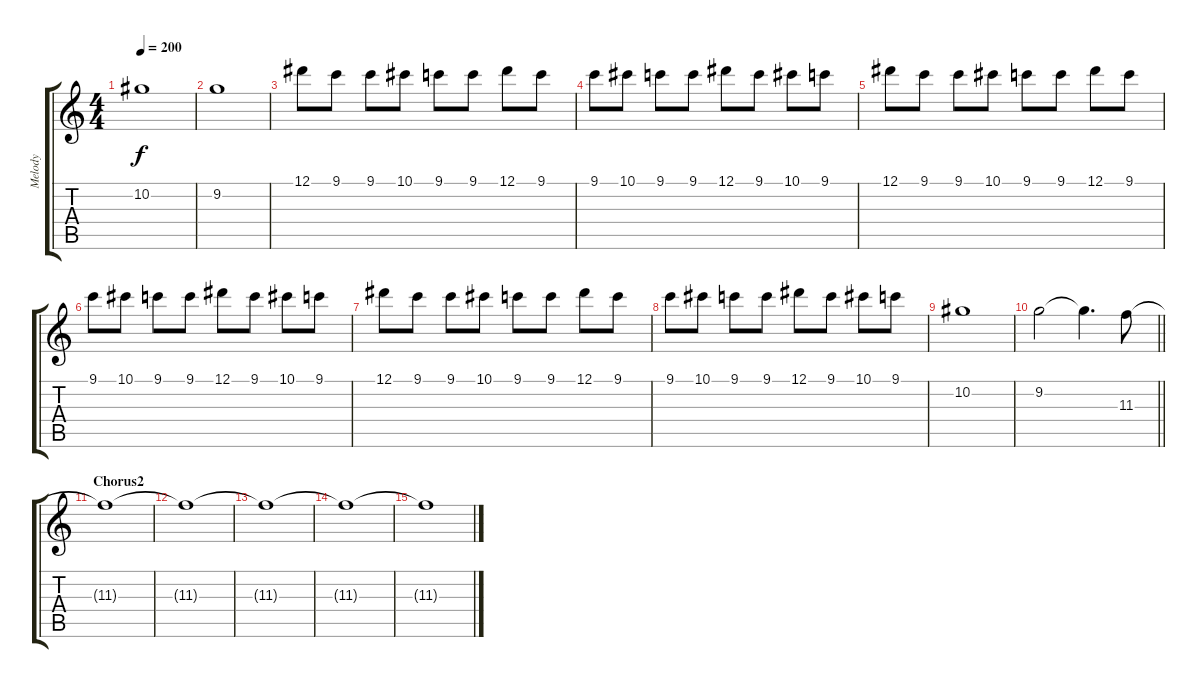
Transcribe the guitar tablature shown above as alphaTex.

\track ("Melody" "Melody") {instrument distortionguitar}
\staff {score tabs}
\tuning (Eb4 Bb3 Gb3 Db3 Ab2 Db2) {hide}
\ts (4 4)
\tempo 200
\clef g2
\ks c
10.2.1{dy f} |
9.2.1 |
12.1.8 9.1.8 9.1.8 10.1.8 9.1.8 9.1.8 12.1.8 9.1.8 |
9.1.8 10.1.8 9.1.8 9.1.8 12.1.8 9.1.8 10.1.8 9.1.8 |
12.1.8 9.1.8 9.1.8 10.1.8 9.1.8 9.1.8 12.1.8 9.1.8 |
9.1.8 10.1.8 9.1.8 9.1.8 12.1.8 9.1.8 10.1.8 9.1.8 |
12.1.8 9.1.8 9.1.8 10.1.8 9.1.8 9.1.8 12.1.8 9.1.8 |
9.1.8 10.1.8 9.1.8 9.1.8 12.1.8 9.1.8 10.1.8 9.1.8 |
10.2.1 |
\barLineRight lightlight
9.2.2 9.2{t}.4{d} 11.3.8{volume 10} |
\section ("" "Chorus2")
11.3{t}.1 |
11.3{t}.1 |
11.3{t}.1 |
11.3{t}.1 |
11.3{t}.1
